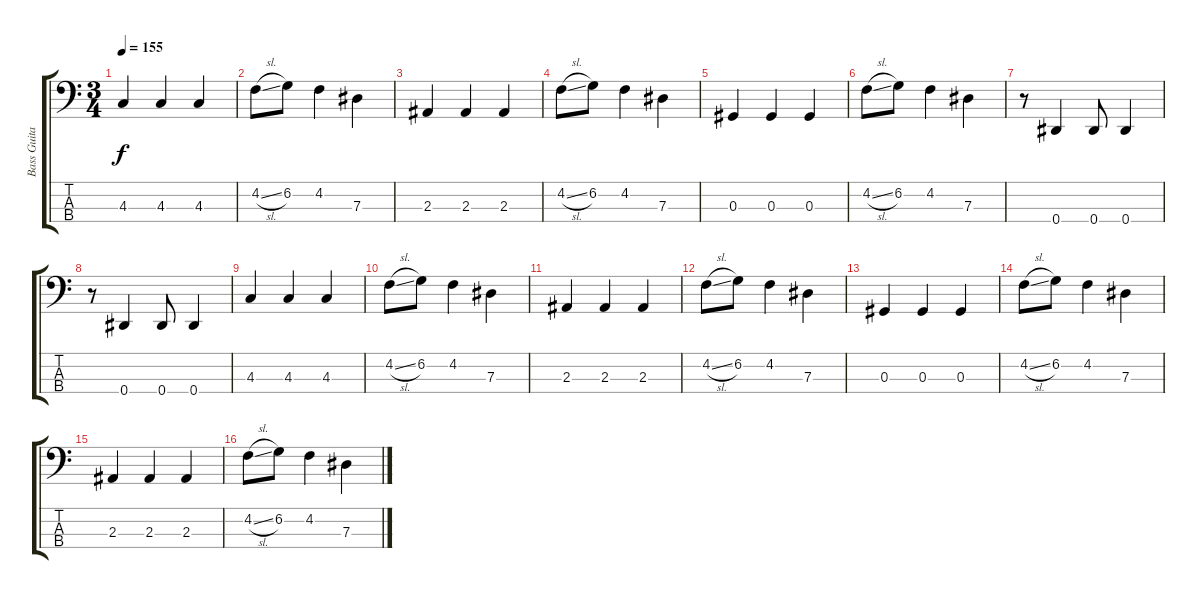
\track ("Bass Guitar" "Bass Guita") {instrument electricbassfinger}
\staff {score tabs}
\tuning (Gb2 Db2 Ab1 Eb1) {hide}
\ts (3 4)
\tempo 155
\clef f4
\ks c
4.3.4{dy f} 4.3.4 4.3.4 |
4.2{sl}.8 6.2.8 4.2.4 7.3.4 |
2.3.4 2.3.4 2.3.4 |
4.2{sl}.8 6.2.8 4.2.4 7.3.4 |
0.3.4 0.3.4 0.3.4 |
4.2{sl}.8 6.2.8 4.2.4 7.3.4 |
r.8 0.4.4 0.4.8 0.4.4 |
r.8 0.4.4 0.4.8 0.4.4 |
4.3.4 4.3.4 4.3.4 |
4.2{sl}.8 6.2.8 4.2.4 7.3.4 |
2.3.4 2.3.4 2.3.4 |
4.2{sl}.8 6.2.8 4.2.4 7.3.4 |
0.3.4 0.3.4 0.3.4 |
4.2{sl}.8 6.2.8 4.2.4 7.3.4 |
2.3.4 2.3.4 2.3.4 |
4.2{sl}.8 6.2.8 4.2.4 7.3.4
